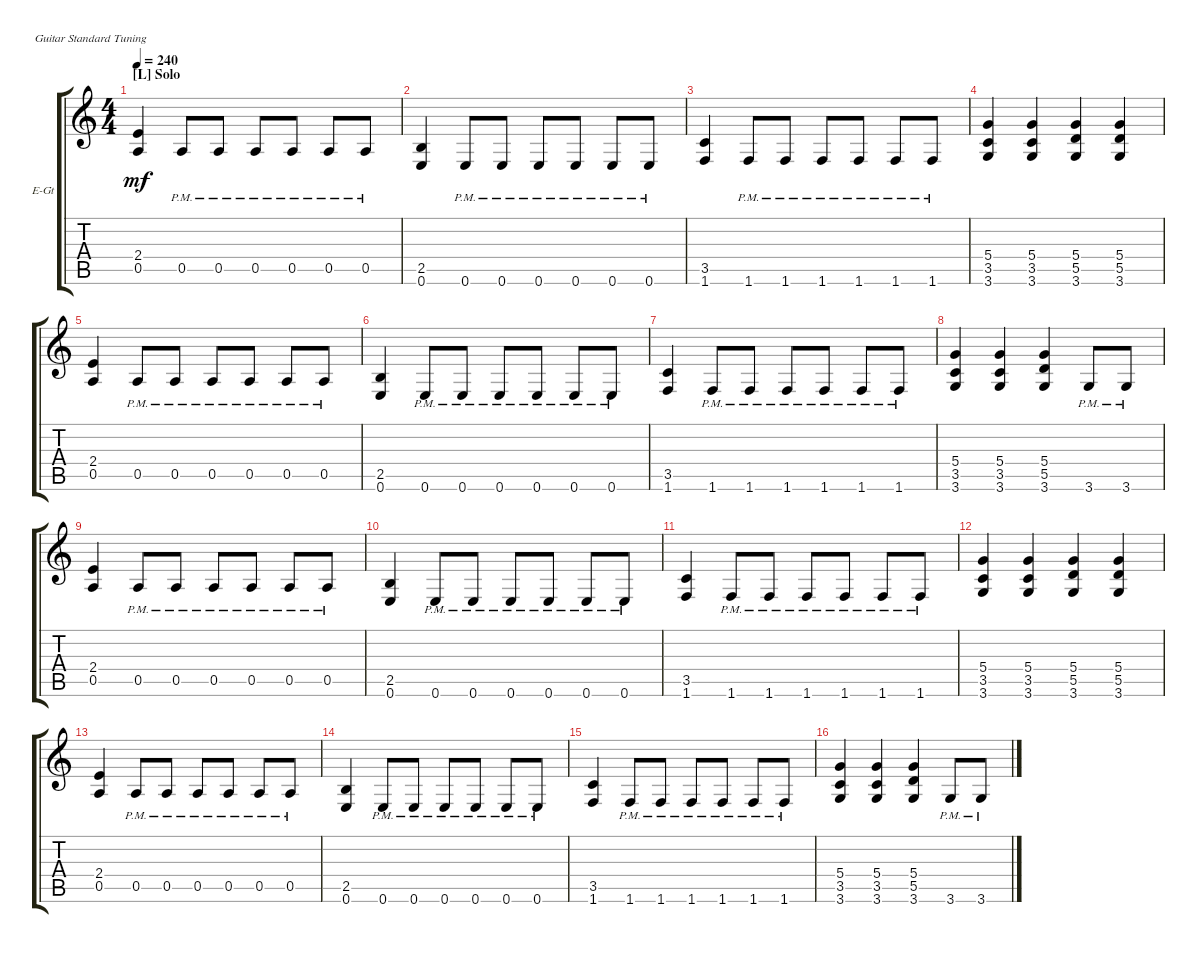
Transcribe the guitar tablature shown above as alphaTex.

\defaultSystemsLayout 4
\bracketExtendMode groupsimilarinstruments
\firstSystemTrackNameOrientation horizontal
\otherSystemsTrackNameOrientation horizontal
\track ("Rhythm 5ths/Etc" "E-Gt") {instrument distortionguitar}
\staff {score tabs}
\tuning (E4 B3 G3 D3 A2 E2)
\ts (4 4)
\section ("L" "Solo")
\tempo 240
\clef g2
\scale
0.333333
\ks c
(0.5 2.4).4{dy mf} 0.5{pm}.8 0.5{pm}.8 0.5{pm}.8 0.5{pm}.8 0.5{pm}.8 0.5{pm}.8 |
\scale
0.333333 (0.6 2.5).4 0.6{pm}.8 0.6{pm}.8 0.6{pm}.8 0.6{pm}.8 0.6{pm}.8 0.6{pm}.8 |
\scale
0.333333 (1.6 3.5).4 1.6{pm}.8 1.6{pm}.8 1.6{pm}.8 1.6{pm}.8 1.6{pm}.8 1.6{pm}.8 |
\scale
0.333333 (3.6 3.5 5.4).4 (3.6 3.5 5.4).4 (3.6 5.5 5.4).4 (3.6 5.5 5.4).4 |
\scale
0.333333 (0.5 2.4).4 0.5{pm}.8 0.5{pm}.8 0.5{pm}.8 0.5{pm}.8 0.5{pm}.8 0.5{pm}.8 |
\scale
0.333333 (0.6 2.5).4 0.6{pm}.8 0.6{pm}.8 0.6{pm}.8 0.6{pm}.8 0.6{pm}.8 0.6{pm}.8 |
\scale
0.333333 (1.6 3.5).4 1.6{pm}.8 1.6{pm}.8 1.6{pm}.8 1.6{pm}.8 1.6{pm}.8 1.6{pm}.8 |
\scale
0.333333 (3.6 3.5 5.4).4 (3.6 3.5 5.4).4 (3.6 5.5 5.4).4 3.6{pm}.8 3.6{pm}.8 |
\scale
0.333333 (0.5 2.4).4 0.5{pm}.8 0.5{pm}.8 0.5{pm}.8 0.5{pm}.8 0.5{pm}.8 0.5{pm}.8 |
\scale
0.333333 (0.6 2.5).4 0.6{pm}.8 0.6{pm}.8 0.6{pm}.8 0.6{pm}.8 0.6{pm}.8 0.6{pm}.8 |
\scale
0.333333 (1.6 3.5).4 1.6{pm}.8 1.6{pm}.8 1.6{pm}.8 1.6{pm}.8 1.6{pm}.8 1.6{pm}.8 |
\scale
0.333333 (3.6 3.5 5.4).4 (3.6 3.5 5.4).4 (3.6 5.5 5.4).4 (3.6 5.5 5.4).4 |
\scale
0.333333 (0.5 2.4).4 0.5{pm}.8 0.5{pm}.8 0.5{pm}.8 0.5{pm}.8 0.5{pm}.8 0.5{pm}.8 |
\scale
0.333333 (0.6 2.5).4 0.6{pm}.8 0.6{pm}.8 0.6{pm}.8 0.6{pm}.8 0.6{pm}.8 0.6{pm}.8 |
\scale
0.333333 (1.6 3.5).4 1.6{pm}.8 1.6{pm}.8 1.6{pm}.8 1.6{pm}.8 1.6{pm}.8 1.6{pm}.8 |
\scale
0.333333 (3.6 3.5 5.4).4 (3.6 3.5 5.4).4 (3.6 5.5 5.4).4 3.6{pm}.8 3.6{pm}.8
